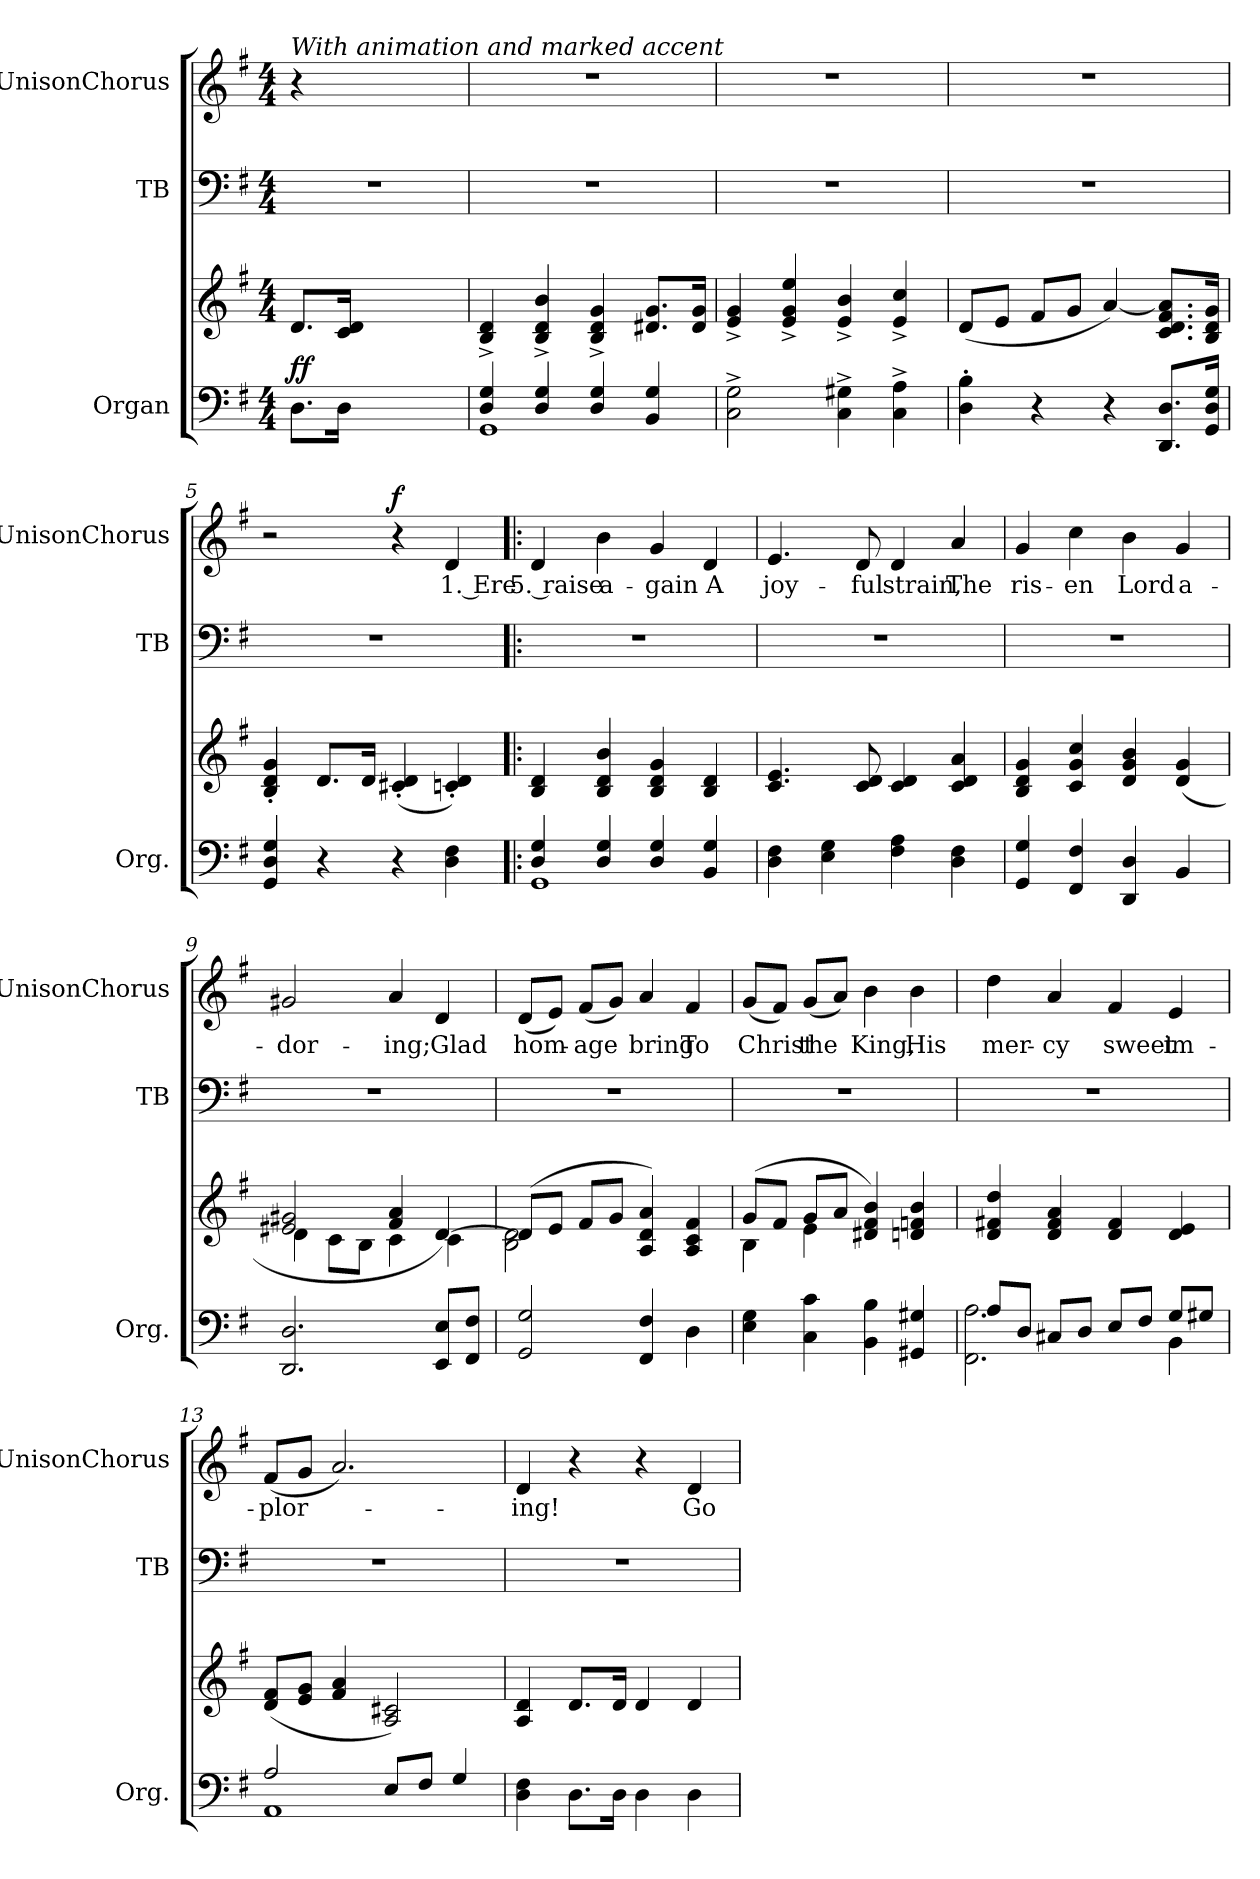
**kern	**kern	**dynam	**kern	**kern	**text	**dynam
*part3	*part3	*part3	*part2	*part1	*part1	*part1
*staff4	*staff3	*staff3/4	*staff2	*staff1	*staff1	*staff1
*I"Organ	*	*	*I"TB	*I"UnisonChorus	*	*
*I'Org.	*	*	*I'TB	*I'UnisonChorus	*	*
*clefF4	*clefG2	*	*clefF4	*clefG2	*	*
*k[f#]	*k[f#]	*	*k[f#]	*k[f#]	*	*
*G:	*G:	*	*G:	*G:	*	*
*M4/4	*M4/4	*	*M4/4	*M4/4	*	*
=1	=1	=1	=1	=1	=1	=1
!	!	!	!	!LO:TX:a:i:t=With animation and marked accent	!	!
!	!	!LO:DY:a=2	!LO:N:vis=1	!	!	!
!	!	!LO:DY:n=1:b	!	!	!	!
8.D\L	8.d/L	f f	1r	4r	.	.
16D\Jk	16c/ 16d/Jk	.	.	.	.	.
2.ryy	2.ryy	.	.	2.ryy	.	.
=2	=2	=2	=2	=2	=2	=2
*	*	*	*	*MM110	*	*
*^	*	*	*	*	*	*
4D/ 4G/	1GG	4B/^< 4d/^<	.	1r	1r	.	.
4D/ 4G/	.	4B/^< 4d/^< 4b/^<	.	.	.	.	.
4D/ 4G/	.	4B/^< 4d/^< 4g/^<	.	.	.	.	.
4BB/ 4G/	.	8.d#X/ 8.g/L	.	.	.	.	.
.	.	16d#/ 16g/Jk	.	.	.	.	.
*v	*v	*	*	*	*	*	*
=3	=3	=3	=3	=3	=3	=3
2C\^> 2G\^>	4e/^< 4g/^<	.	1r	1r	.	.
.	4e/^< 4g/^< 4ee/^<	.	.	.	.	.
4C\^> 4G#X\^>	4e/^< 4b/^<	.	.	.	.	.
4C\^> 4A\^>	4e/^< 4cc/^<	.	.	.	.	.
=4	=4	=4	=4	=4	=4	=4
4D\'> 4B\'>	(<8d/L	.	1r	1r	.	.
.	8e/J	.	.	.	.	.
4r	8f#/L	.	.	.	.	.
.	8g/J	.	.	.	.	.
4r	[<4a/)	.	.	.	.	.
8.DD/ 8.D/L	8.c/ 8.d/ 8.f#/ 8.a]/L	.	.	.	.	.
16GG/ 16D/ 16G/Jk	16B/ 16d/ 16g/Jk	.	.	.	.	.
!!LO:LB:g=z
=5	=5	=5	=5	=5	=5	=5
4GG/ 4D/ 4G/	4B/'< 4d/'< 4g/'<	.	1r	2r	.	.
4r	8.d/L	.	.	.	.	.
.	16d/Jk	.	.	.	.	.
!	!	!	!	!	!	!LO:DY:b
4r	(<4c#X/'< 4d/'<	.	.	4r	.	f
!	!	!	!	!	!LO:LY:b	!
4D\ 4F#\	4cn/'< 4d/'<)	.	.	4d/	1. Ere	.
=6!|:	=6!|:	=6!|:	=6!|:	=6!|:	=6!|:	=6!|:
*^	*	*	*	*	*	*
!	!	!	!	!	!	!LO:LY:b	!
4D/ 4G/	1GG	4B/ 4d/	.	1r	4d/	5. raise	.
!	!	!	!	!	!	!LO:LY:b	!
4D/ 4G/	.	4B/ 4d/ 4b/	.	.	4b\	a-	.
!	!	!	!	!	!	!LO:LY:b	!
4D/ 4G/	.	4B/ 4d/ 4g/	.	.	4g/	gain	.
!	!	!	!	!	!	!LO:LY:b	!
4BB/ 4G/	.	4B/ 4d/	.	.	4d/	A	.
*v	*v	*	*	*	*	*	*
=7	=7	=7	=7	=7	=7	=7
!	!	!	!	!	!LO:LY:b	!
4D\ 4F#\	4.c/ 4.e/	.	1r	4.e/	joy-	.
4E\ 4G\	.	.	.	.	.	.
!	!	!	!	!	!LO:LY:b	!
.	8c/ 8d/	.	.	8d/	-ful	.
!	!	!	!	!	!LO:LY:b	!
4F#\ 4A\	4c/ 4d/	.	.	4d/	strain,	.
!	!	!	!	!	!LO:LY:b	!
4D\ 4F#\	4c/ 4d/ 4a/	.	.	4a/	The	.
=8	=8	=8	=8	=8	=8	=8
!	!	!	!	!	!LO:LY:b	!
4GG/ 4G/	4B/ 4d/ 4g/	.	1r	4g/	ris-	.
!	!	!	!	!	!LO:LY:b	!
4FF#/ 4F#/	4c/ 4g/ 4cc/	.	.	4cc\	en	.
!	!	!	!	!	!LO:LY:b	!
4DD/ 4D/	4d/ 4g/ 4b/	.	.	4b\	Lord	.
!	!	!	!	!	!LO:LY:b	!
4BB/	(<4d/ 4g/	.	.	4g/	a-	.
!!LO:LB:g=z
=9	=9	=9	=9	=9	=9	=9
*	*^	*	*	*	*	*
!	!	!	!	!	!	!LO:LY:b	!
2.DD/ 2.D/	2e#X/ 2g#X/	4d\	.	1r	2g#X/	-dor-	.
.	.	8c\L	.	.	.	.	.
.	.	8B\J	.	.	.	.	.
!	!	!	!	!	!	!LO:LY:b	!
.	4f#/ 4a/	4c\	.	.	4a/	ing;	.
!	!	!	!	!	!	!LO:LY:b	!
8EE/ 8E/L	[>4d/)	4c\	.	.	4d/	Glad	.
8FF#/ 8F#/J	.	.	.	.	.	.	.
=10	=10	=10	=10	=10	=10	=10	=10
!	!	!	!	!	!	!LO:LY:b	!
2GG/ 2G/	(8d/L]	2B\ 2d\	.	1r	(<8d/L	hom-	.
.	8e/J	.	.	.	8e/J)	.	.
!	!	!	!	!	!	!LO:LY:b	!
.	8f#/L	.	.	.	(<8f#/L	age	.
.	8g/J	.	.	.	8g/J)	.	.
!	!	!	!	!	!	!LO:LY:b	!
4FF#/ 4F#/	4A/ 4d/ 4a/)	2ryy	.	.	4a/	bring	.
!	!	!	!	!	!	!LO:LY:b	!
4D\	4A/ 4c/ 4f#/	.	.	.	4f#/	To	.
=11	=11	=11	=11	=11	=11	=11	=11
!	!	!	!	!	!	!LO:LY:b	!
4E\ 4G\	(8g/L	4B\	.	1r	(<8g/L	-Christ	.
.	8f#/J	.	.	.	8f#/J)	.	.
!	!	!	!	!	!	!LO:LY:b	!
4C\ 4c\	8g/L	4e\	.	.	(<8g/L	the	.
.	8a/J	.	.	.	8a/J)	.	.
!	!	!	!	!	!	!LO:LY:b	!
4BB\ 4B\	4d#X/ 4f#/ 4b/)	2ryy	.	.	4b\	King,	.
!	!	!	!	!	!	!LO:LY:b	!
4GG#X/ 4G#X/	4dn/ 4fn/ 4b/	.	.	.	4b\	His	.
*	*v	*v	*	*	*	*	*
!!LO:PB:g=z
=12	=12	=12	=12	=12	=12	=12
*^	*	*	*	*	*	*
!	!	!	!	!	!	!LO:LY:b	!
8A/L	2.FF#\ 2.A\	4d/ 4f#X/ 4dd/	.	1r	4dd\	mer-	.
8D/J	.	.	.	.	.	.	.
!	!	!	!	!	!	!LO:LY:b	!
8C#X/L	.	4d/ 4f#/ 4a/	.	.	4a/	cy	.
8D/J	.	.	.	.	.	.	.
!	!	!	!	!	!	!LO:LY:b	!
8E/L	.	4d/ 4f#/	.	.	4f#/	sweet	.
8F#/J	.	.	.	.	.	.	.
!	!	!	!	!	!	!LO:LY:b	!
8G/L	4BB\	4d/ 4e/	.	.	4e/	-im-	.
8G#X/J	.	.	.	.	.	.	.
=13	=13	=13	=13	=13	=13	=13	=13
!	!	!	!	!	!	!LO:LY:b	!
2A/	1AA	(<8d/ 8f#/L	.	1r	(<8f#/L	-plor-	.
.	.	8e/ 8g/J	.	.	8g/J	.	.
.	.	4f#/ 4a/	.	.	2.a/)	.	.
8E/L	.	2A/ 2c#X/)	.	.	.	.	.
8F#/J	.	.	.	.	.	.	.
4G/	.	.	.	.	.	.	.
*v	*v	*	*	*	*	*	*
=14	=14	=14	=14	=14	=14	=14
!	!	!	!	!	!LO:LY:b	!
4D\ 4F#\	4A/ 4d/	.	1r	4d/	ing!	.
8.D\L	8.d/L	.	.	4r	.	.
16D\Jk	16d/Jk	.	.	.	.	.
4D\	4d/	.	.	4r	.	.
!	!	!	!	!	!LO:LY:b	!
4D\	4d/	.	.	4d/	Go	.
=	=	=	=	=	=	=
*-	*-	*-	*-	*-	*-	*-
